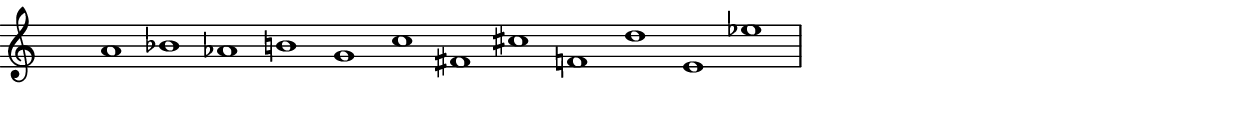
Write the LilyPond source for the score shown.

%
% $Id: nono-canto-sospeso-II-row-a.ly 80 2009-07-14 05:43:41Z nicb $
%

\version "2.10.33"

\include "_setup.ly"

\score {
	\relative c' {
	  \override Score.MetronomeMark #'transparent = ##t
    \override Score.TimeSignature #'transparent = ##t
		\set Staff.midiInstrument = "acoustic grand"
		\key c \major
		\clef treble
    \time 12/1
	  \tempo 1 = 120
	  a'1 bes1 aes1 b1 g1 c1 fis,1 cis'1 f,1 d'1 e,1 es'1
	}
  \midi{}
  \layout{}
}
